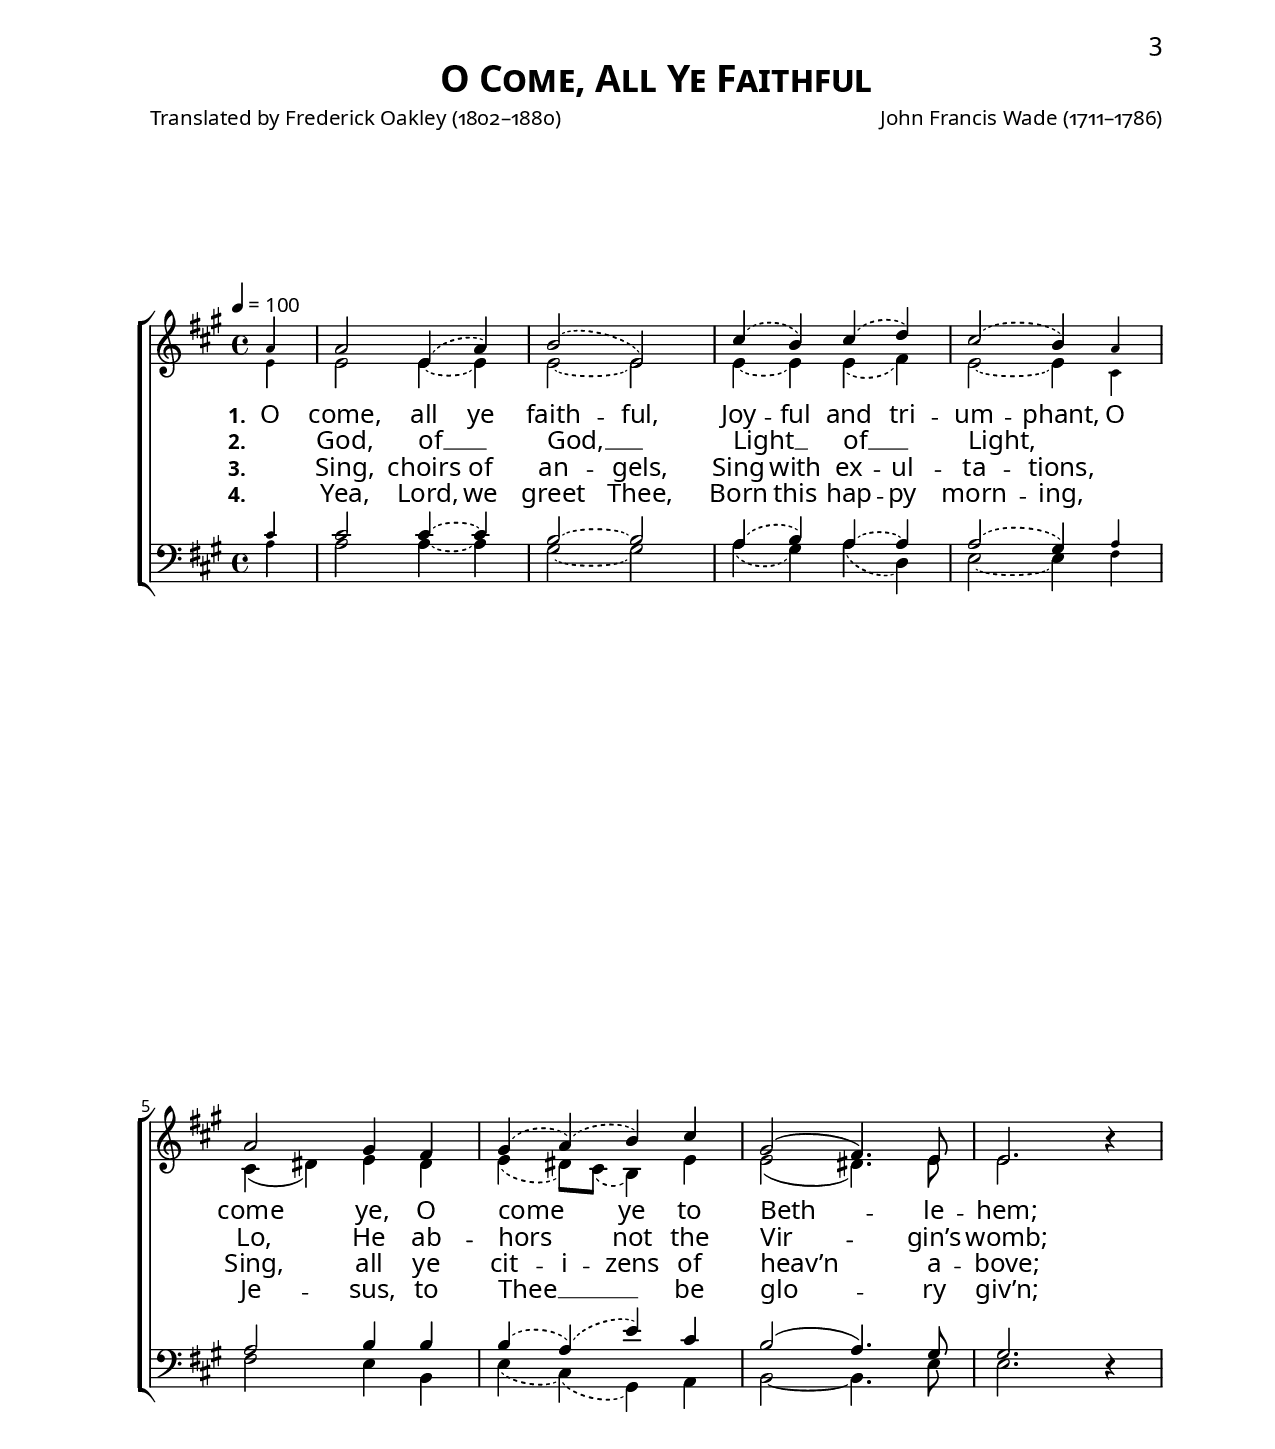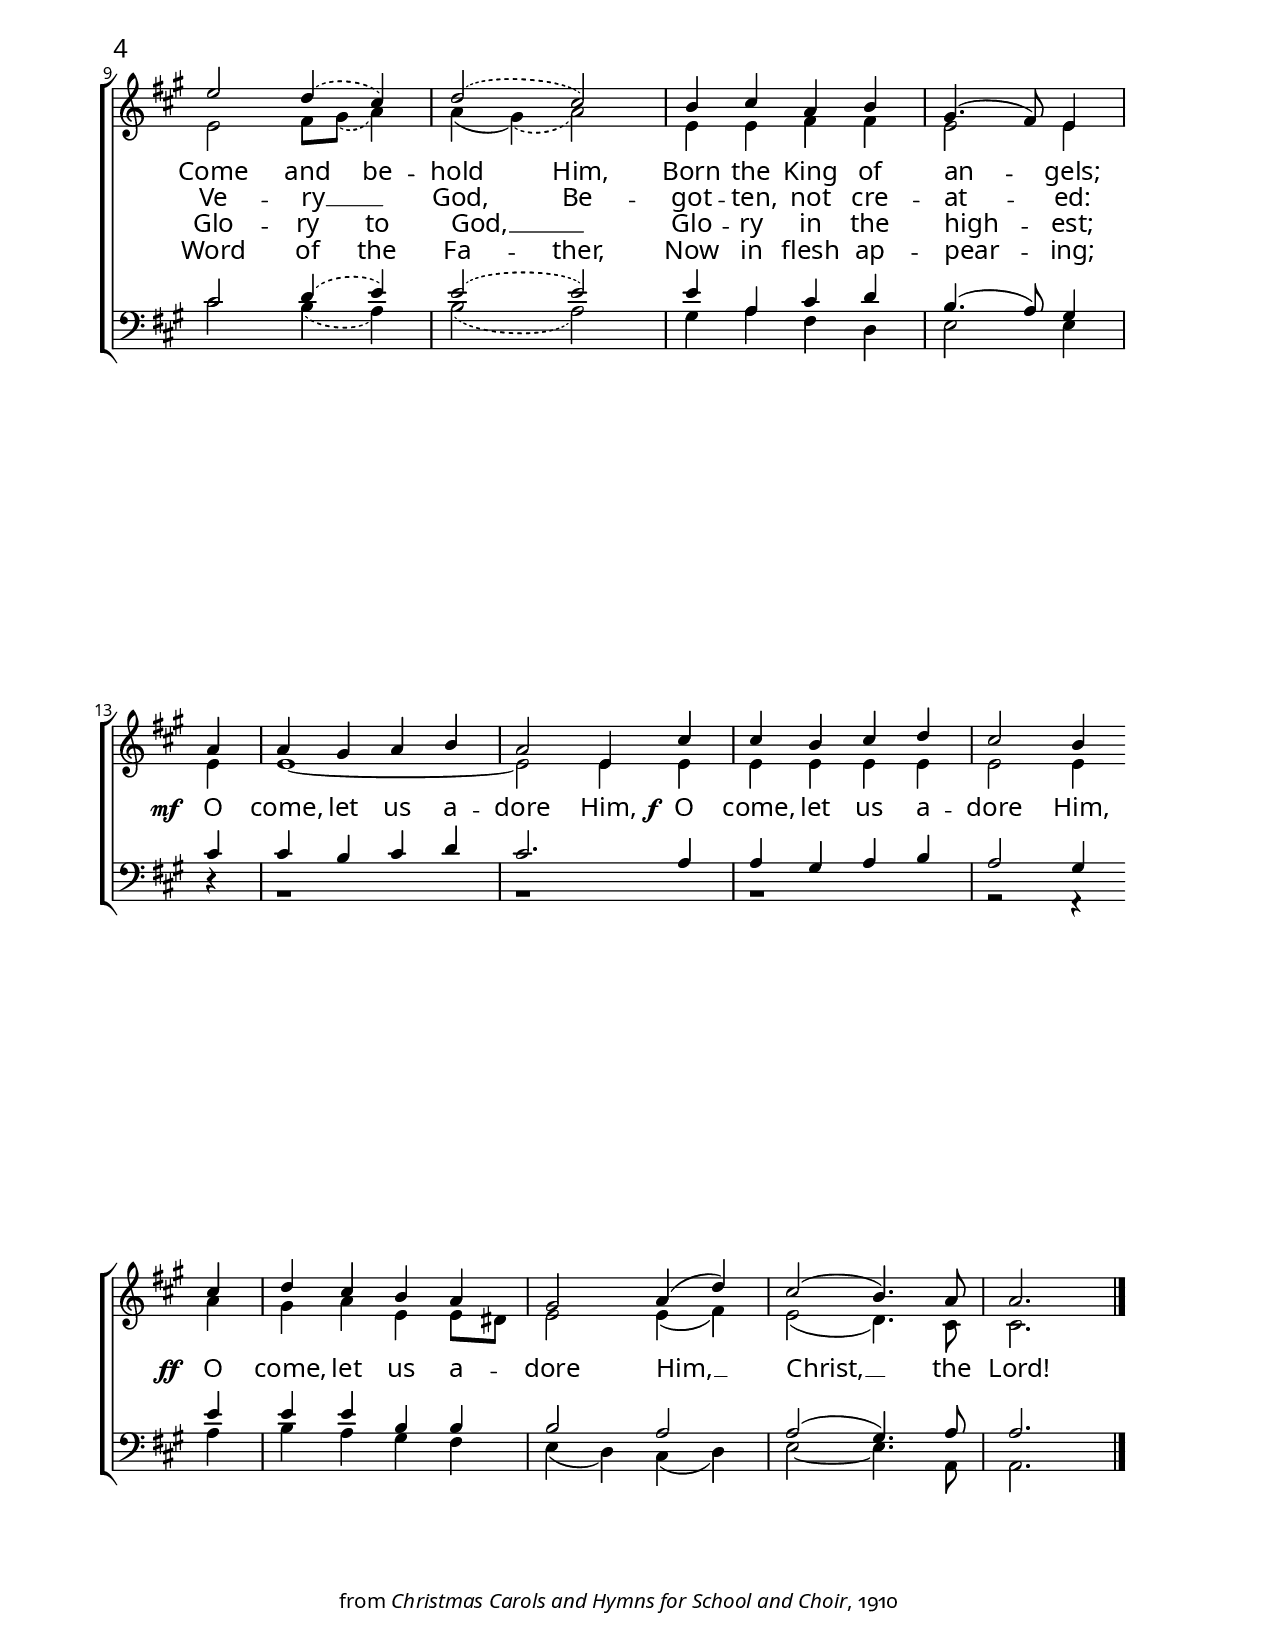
\version "2.14.2"
\include "util.ly"
\header {
  title = \markup{\override #'(font-name . "Garamond Premier Pro Semibold"){ \abs-fontsize #18 \smallCapsOldStyle"O Come, All Ye Faithful"}}
  poet = \markup\oldStyleNum"Translated by Frederick Oakley (1802–1880)"
  composer = \markup\oldStyleNum"John Francis Wade (1711–1786)"
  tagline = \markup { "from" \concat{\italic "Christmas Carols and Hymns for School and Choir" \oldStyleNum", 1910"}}
}
\paper {
  paper-height = 11\in
  paper-width = 8.5\in
  indent = 0\in
  %system-system-spacing = #'((basic-distance . 10) (padding . 0))
  %system-system-spacing =
  %  #'((basic-distance . 0)
  %     (minimum-distance . 0)
  %     (padding . -10)
  %     (stretchability . 100))
  ragged-last-bottom = ##f
  ragged-bottom = ##f
  two-sided = ##t
  inner-margin = 1\in
  outer-margin = 0.75\in
  top-margin = 0.26\in
  bottom-margin = 0.25\in
  first-page-number = #3
  print-first-page-number = ##t
  headerLine = ""
  oddHeaderMarkup = \markup\fill-line{
     \override #'(font-name . "Garamond Premier Pro")\abs-fontsize #12.5
     \combine 
        \fill-line{"" \on-the-fly #print-page-number-check-first
        \oldStylePageNum""
        }
        \fill-line{\headerLine}
  }
  evenHeaderMarkup = \markup {
     \override #'(font-name . "Garamond Premier Pro")\abs-fontsize #12.5
     \combine
        \on-the-fly #print-page-number-check-first
        \oldStylePageNum""
        \fill-line{\headerLine}
  }
}
#(set-global-staff-size 18) \paper{ #(define fonts (make-pango-font-tree "Garamond Premier Pro" "Garamond Premier Pro" "Garamond Premier Pro" (/ 18 20))) }
global = {
  \key a \major
  \time 4/4
  \autoBeamOff
  \override DynamicLineSpanner #'staff-padding = #0.0
  \override DynamicLineSpanner #'Y-extent = #'(-0.5 . 1.5)
}

sopMusic = \relative c'' {
  \tempo 4 = 100
  \partial 4 \teeny a4 | \normalsize
  \slurDashed
  a2 e4( a) |
  b2( e,) |
  cis'4( b) cis( d) |
  cis2( b4) \bar"" \teeny a | \normalsize
  a2 gis4 fis |
  
  gis( a)( b) cis |
  \slurSolid gis2( fis4.) e8 |
  e2. b'4\rest |
  \slurDashed e2 d4( cis) |
  \slurDashed d2( cis) |
  b4 cis a b |
  \slurSolid \partial 4*3 gis4.( fis8) e4 | \break
  
  \partial 4 a4 |
  a gis a b |
  a2 e4 cis'4 |
  cis b cis d |
  cis2 b4 \bar""\break cis |
  
  d cis b a |
  gis2 a4( d) |
  cis2( b4.) a8) |
  \partial 4*3 a2. \bar "|."
}
sopWords = \lyricmode {
  
}

altoMusic = \relative c' {
  \partial 4 \teeny e4 | \normalsize
  \tieDashed\slurDashed
  e2 e4~ e |
  e2~ e |
  e4~ e e( fis) |
  e2~ e4 \teeny cis | \normalsize
  \slurSolid cis( dis) e dis |
  
  \slurDashed e( dis8[) cis]( b4) e |
  \slurSolid e2( dis4.) e8 |
  e2. s4 |
  \slurDashed e2 fis8[ gis]( a4) | \slurSolid
  a( \slurDashed gis)( a2) |
  e4 e fis fis |
  \slurSolid\tieSolid \partial 4*3 e2 e4 |
  
  e4 |
  e1~ |
  e2 e4 e |
  e e e e |
  e2 e4 a |
  
  gis a e e8[ dis] |
  e2 e4( fis) |
  e2( d4.) cis8 |
  \partial 4*3 cis2. \bar "|."
}
altoWords = {
  \dropLyricsV
  \lyricmode {
    \set stanza = #"1. "
    \set ignoreMelismata = ##t
    O come, all ye faith -- ful, Joy -- ful and tri -- um -- phant, O come ye, O come _ ye to Beth -- _ le -- hem; Come and be -- hold Him, Born the King of an -- _ gels;
  }
  \set stanza = \markup\dynamic"mf  "
  \lyricmode {
    \unset ignoreMelismata
    O come, let us a -- dore Him,
  }
  \set stanza = \markup\dynamic" f "
  \lyricmode {
    O come, let us a -- dore Him,
  }
  \set stanza = \markup\dynamic"ff  "
  \lyricmode {
    \raiseLyrics
    O come, let us a -- dore Him, __ Christ, __ the Lord!
  }
}
altoWordsII = \lyricmode {
  \dropLyricsV
  \set stanza = #"2. "
  \set ignoreMelismata = ##t
  _ God, of __ _ God, __ _
  Light __ _ of __ _ Light, _ ""
  Lo, He ab -- hors _ not the Vir -- _ gin’s womb;
  Ve -- ry __ _ God,
  Be -- got -- ten, not cre -- at -- _ ed:
}
altoWordsIII = \lyricmode {
  \dropLyricsV
  \set stanza = #"3. "
  \set ignoreMelismata = ##t
  _ Sing, choirs of an -- gels, Sing with ex -- ul -- ta -- tions, ""
  Sing, all ye cit -- i -- zens of heav’n _ a -- bove;
  Glo -- ry to God, __ _ Glo -- ry in the high -- _ est;
}
altoWordsIV = \lyricmode {
  \dropLyricsV
  \set stanza = #"4. "
  \set ignoreMelismata = ##t
  _ Yea, Lord, we greet Thee, Born this hap -- py morn -- ing, ""
  Je -- sus, to Thee __ _ _ be glo -- _ ry giv’n;
  Word of the Fa -- ther, Now in flesh ap -- pear -- _ ing;
}

tenorMusic = \relative c' {
  \partial 4 \teeny cis4 | \normalsize
  \slurDashed\tieDashed
  cis2 cis4~ cis |
  b2~ b |
  a4( b) a~ a |
  a2( gis4) \teeny a | \normalsize
  a2 b4 b |
  
  b( a)( e') cis |
  \slurSolid b2( a4.) gis8 |
  gis2. d4\rest |
  \slurDashed cis'2 d4( e) |
  e2( e2) |
  e4 a, cis d |
  \slurSolid \partial 4*3 b4.( a8) gis4 |
  
  \partial 4 cis4 |
  cis b cis d |
  cis2. a4 |
  a gis a b |
  a2 gis4 e' |
  
  e e b b |
  b2 a |
  a( gis4.) a8 |
  \partial 4*3 a2. \bar "|."
}
tenorWords = \lyricmode {

}

bassMusic = \relative c' {
  \partial 4 \teeny a4 | \normalsize
  \slurDashed\tieDashed a2 a4~ a |
  gis2~ gis |
  a4( gis) a( d,) |
  e2~ e4 \teeny fis | \normalsize
  fis2 e4 b |
  
  e( cis)( gis) a |
  \tieSolid b2~b4. e8 |
  e2. s4 |
  cis'2 b4( a) |
  b2( a2) |
  gis4 a fis d |
  \partial 4*3 e2 e4 |
  
  \slurSolid \partial 4 d\rest |
  g,1\rest |
  g1\rest |
  g1\rest |
  g2\rest f4\rest a'4 |
  
  b a gis fis |
  e( d) cis( d) |
  e2~e4. a,8 |
  \partial 4*3 a2. \bar "|."
}
bassWords = \lyricmode {

}

\score {
  <<
   \new ChoirStaff <<
%    \new Lyrics = sopranos \with { \override VerticalAxisGroup #'nonstaff-relatedstaff-spacing = #'((basic-distance . 1)) }
    \new Staff = women <<
      \new Voice = "sopranos" { \voiceOne << \global \sopMusic >> }
      \new Voice = "altos" { \voiceTwo << \global \altoMusic >> }
    >>
    \new Lyrics \with { alignAboveContext = #"women" \override VerticalAxisGroup #'nonstaff-relatedstaff-spacing = #'((basic-distance . 1))} \lyricsto "sopranos" \sopWords
    \new Lyrics = "altosIV"  \with { alignBelowContext = #"women" } \lyricsto "sopranos" \altoWordsIV
    \new Lyrics = "altosIII"  \with { alignBelowContext = #"women" } \lyricsto "sopranos" \altoWordsIII
    \new Lyrics = "altosII"  \with { alignBelowContext = #"women" } \lyricsto "sopranos" \altoWordsII
    \new Lyrics = "altos"  \with { alignBelowContext = #"women" } \lyricsto "sopranos" \altoWords
   \new Staff = men <<
      \clef bass
      \new Voice = "tenors" { \voiceOne << \global \tenorMusic >> }
      \new Voice = "basses" { \voiceTwo << \global \bassMusic >> }
    >>
    \new Lyrics \with { alignAboveContext = #"men" \override VerticalAxisGroup #'nonstaff-relatedstaff-spacing = #'((basic-distance . 1)) } \lyricsto "tenors" \tenorWords
    \new Lyrics \with { alignBelowContext = #"men" \override VerticalAxisGroup #'nonstaff-relatedstaff-spacing = #'((basic-distance . 1)) } \lyricsto "basses" \bassWords
  >>
%    \new PianoStaff << \new Staff { \new Voice { \pianoRH } } \new Staff { \clef "bass" \pianoLH } >>
  >>
  \layout {
  \context {
    \Lyrics
    \override LyricText #'font-size = #2
  }
    \context {
      \Score
      %\override SpacingSpanner #'base-shortest-duration = #(ly:make-moment 1 8)
      %\override SpacingSpanner #'common-shortest-duration = #(ly:make-moment 1 4)
    }
    \context {
      % Remove all empty staves
      % \Staff \RemoveEmptyStaves \override VerticalAxisGroup #'remove-first = ##t
    }
    \context {
      \Lyrics
      \override LyricText #'X-offset = #center-on-word
    }
  }
}

